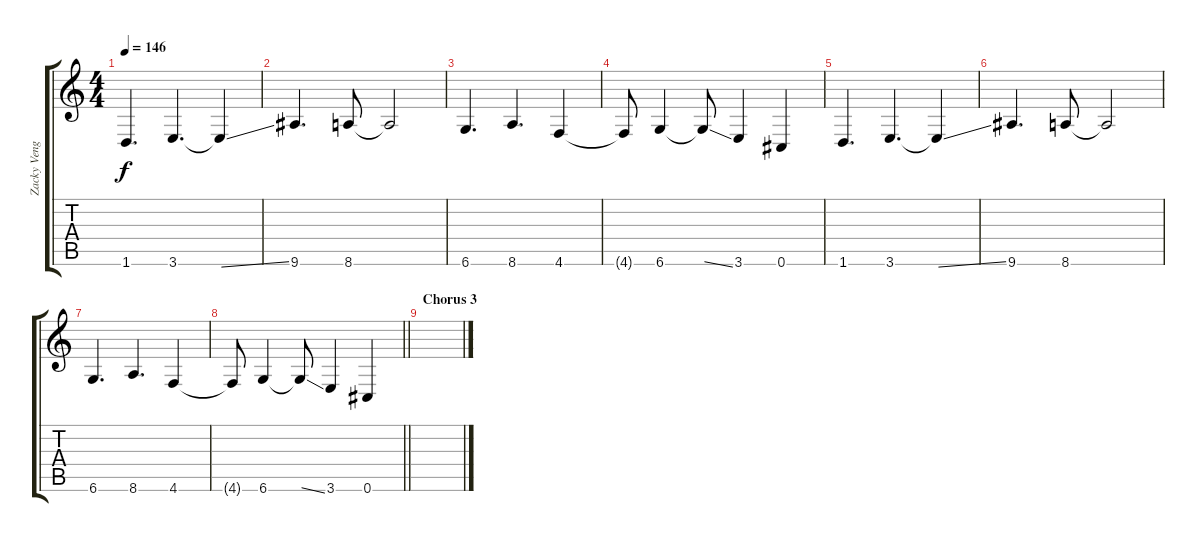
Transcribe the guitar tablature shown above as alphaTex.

\track ("Zacky Vengeance | Gtr. 1 - Db" "Zacky Veng") {instrument overdrivenguitar}
\staff {score tabs}
\tuning (Eb4 Bb3 Gb3 Db3 Ab2 Db2) {hide}
\ts (4 4)
\tempo 146
\clef g2
\ks c
1.6.4{d dy f} 3.6.4{d} 3.6{ss t}.4 |
9.6.4{d} 8.6.8 8.6{t}.2 |
6.6.4{d} 8.6.4{d} 4.6.4 |
4.6{t}.8 6.6.4 6.6{ss t}.8 3.6.4 0.6.4 |
1.6.4{d} 3.6.4{d} 3.6{ss t}.4 |
9.6.4{d} 8.6.8 8.6{t}.2 |
6.6.4{d} 8.6.4{d} 4.6.4 |
\barLineRight lightlight
4.6{t}.8 6.6.4 6.6{ss t}.8 3.6.4 0.6.4 |
\section ("" "Chorus 3")
